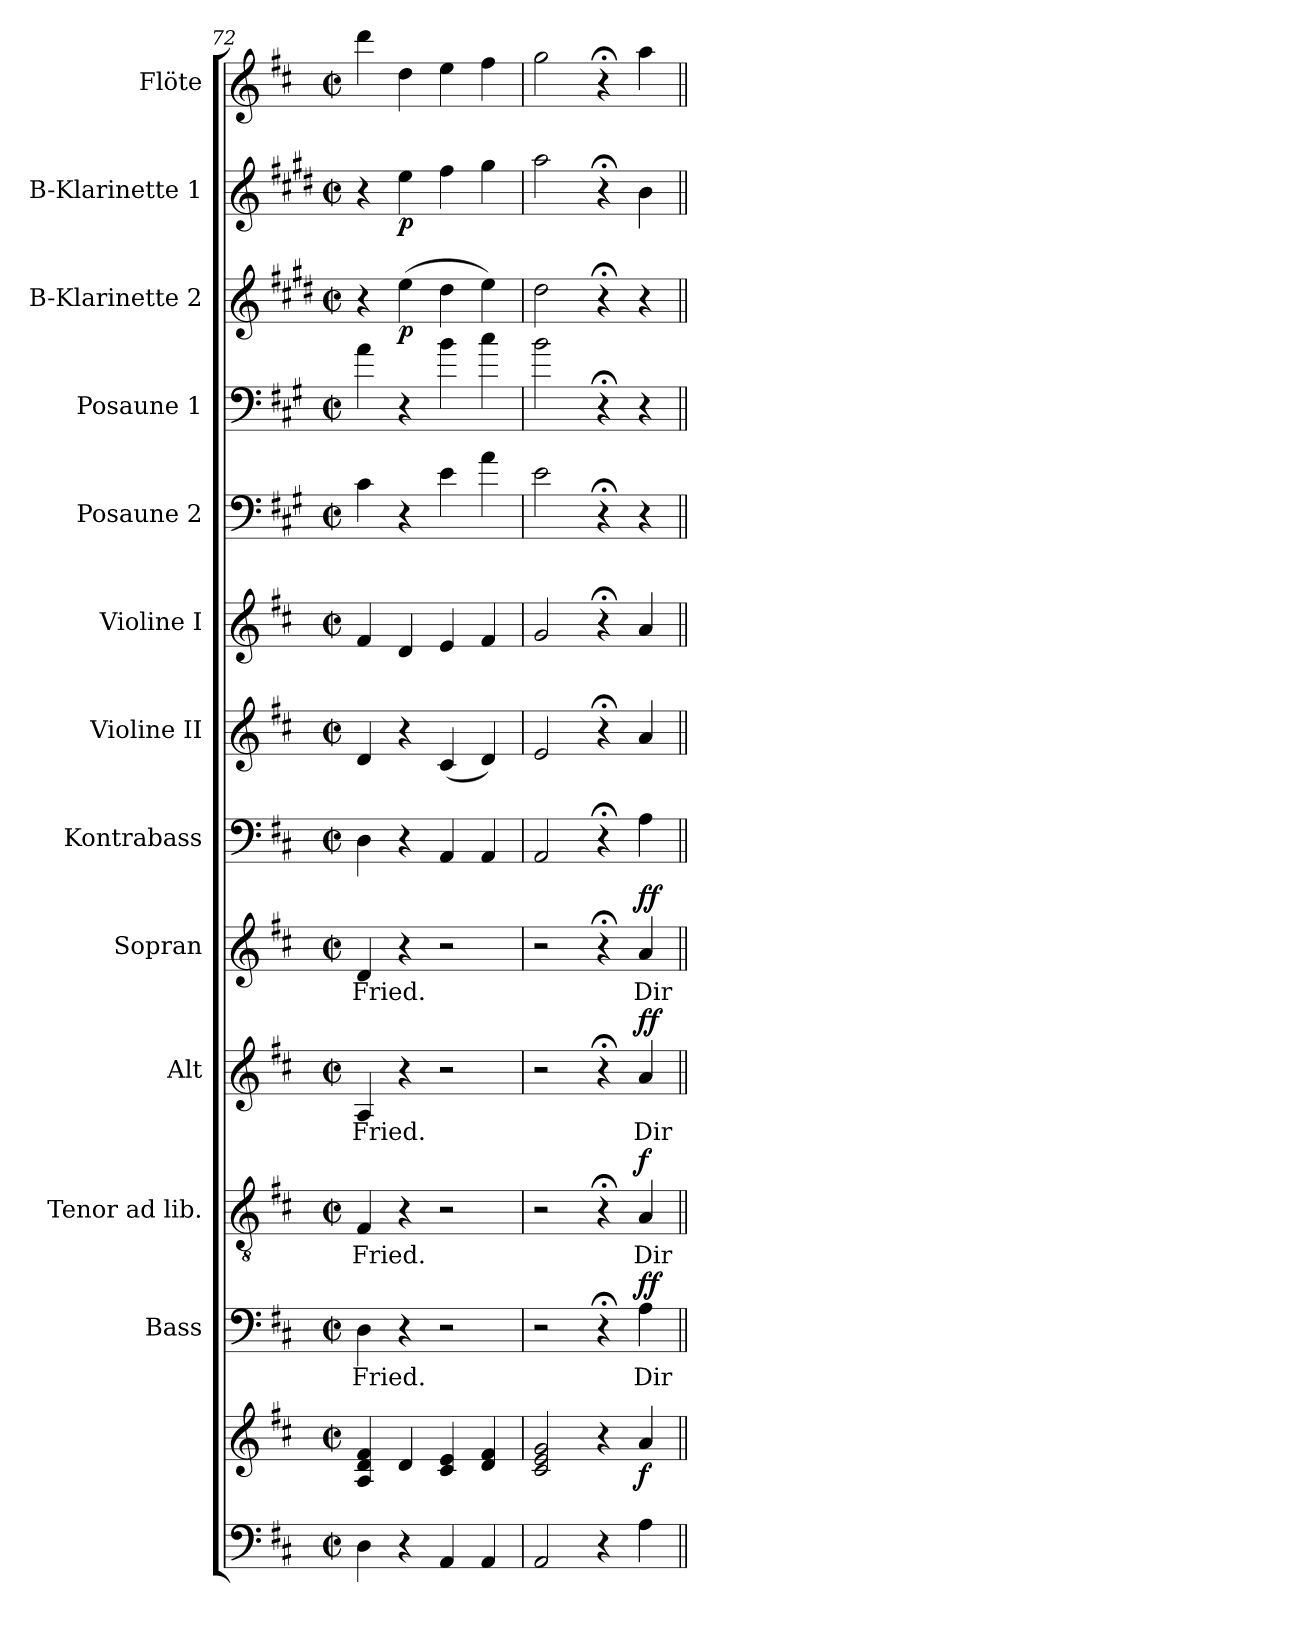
**kern	**kern	**dynam	**kern	**text	**dynam	**kern	**text	**dynam	**kern	**text	**dynam	**kern	**text	**dynam	**kern	**kern	**kern	**kern	**kern	**kern	**dynam	**kern	**dynam	**kern
*part13	*part13	*part13	*part12	*part12	*part12	*part11	*part11	*part11	*part10	*part10	*part10	*part9	*part9	*part9	*part8	*part7	*part6	*part5	*part4	*part3	*part3	*part2	*part2	*part1
*staff14	*staff13	*staff13/14	*staff12	*staff12	*staff12	*staff11	*staff11	*staff11	*staff10	*staff10	*staff10	*staff9	*staff9	*staff9	*staff8	*staff7	*staff6	*staff5	*staff4	*staff3	*staff3	*staff2	*staff2	*staff1
*	*	*	*I"Bass	*	*	*I"Tenor ad lib.	*	*	*I"Alt	*	*	*I"Sopran	*	*	*I"Kontrabass	*I"Violine II	*I"Violine I	*I"Posaune 2	*I"Posaune 1	*I"B-Klarinette 2	*	*I"B-Klarinette 1	*	*I"Flöte
*	*	*	*I'B.	*	*	*I'T.	*	*	*I'A.	*	*	*I'S.	*	*	*I'Kb.	*I'Vl. II	*I'Vl. I	*I'Pos 2	*I'Pos. 1	*I'B Kl. 2	*	*I'B Kl. 1	*	*I'Fl.
*clefF4	*clefG2	*	*clefF4	*	*	*clefGv2	*	*	*clefG2	*	*	*clefG2	*	*	*clefF4	*clefG2	*clefG2	*clefF4	*clefF4	*clefG2	*	*clefG2	*	*clefG2
*	*	*	*	*	*	*	*	*	*	*	*	*	*	*	*ITrd7c12	*	*	*ITrd4c7	*ITrd4c7	*ITrd1c2	*	*ITrd1c2	*	*
*k[f#c#]	*k[f#c#]	*	*k[f#c#]	*	*	*k[f#c#]	*	*	*k[f#c#]	*	*	*k[f#c#]	*	*	*k[f#c#]	*k[f#c#]	*k[f#c#]	*k[f#c#]	*k[f#c#]	*k[f#c#]	*	*k[f#c#]	*	*k[f#c#]
*D:	*D:	*	*D:	*	*	*D:	*	*	*D:	*	*	*D:	*	*	*D:	*D:	*D:	*D:	*D:	*D:	*	*D:	*	*D:
*M2/2	*M2/2	*	*M2/2	*	*	*M2/2	*	*	*M2/2	*	*	*M2/2	*	*	*M2/2	*M2/2	*M2/2	*M2/2	*M2/2	*M2/2	*	*M2/2	*	*M2/2
*met(c|)	*met(c|)	*	*met(c|)	*	*	*met(c|)	*	*	*met(c|)	*	*	*met(c|)	*	*	*met(c|)	*met(c|)	*met(c|)	*met(c|)	*met(c|)	*met(c|)	*	*met(c|)	*	*met(c|)
=72	=72	=72	=72	=72	=72	=72	=72	=72	=72	=72	=72	=72	=72	=72	=72	=72	=72	=72	=72	=72	=72	=72	=72	=72
!	!	!	!	!LO:LY:b	!	!	!LO:LY:b	!	!	!LO:LY:b	!	!	!LO:LY:b	!	!	!	!	!	!	!	!	!	!	!
4D\	4A/ 4d/ 4f#/	.	4D\	Fried.	.	4F#/	Fried.	.	4A/	Fried.	.	4d/	Fried.	.	4DD\	4d/	4f#/	4F#\	4d\	4r	.	4r	.	4ddd\
!	!	!	!	!	!	!	!	!	!	!	!	!	!	!	!	!	!	!	!	!	!LO:DY:b	!	!LO:DY:b	!
4r	4d/	.	4r	.	.	4r	.	.	4r	.	.	4r	.	.	4r	4r	4d/	4r	4r	(>4dd\	p	4dd\	p	4dd\
4AA/	4c#/ 4e/	.	2r	.	.	2r	.	.	2r	.	.	2r	.	.	4AAA/	(<4c#/	4e/	4A\	4e\	4cc#\	.	4ee\	.	4ee\
4AA/	4d/ 4f#/	.	.	.	.	.	.	.	.	.	.	.	.	.	4AAA/	4d/)	4f#/	4d\	4f#\	4dd\)	.	4ff#\	.	4ff#\
=73	=73	=73	=73	=73	=73	=73	=73	=73	=73	=73	=73	=73	=73	=73	=73	=73	=73	=73	=73	=73	=73	=73	=73	=73
2AA/	2c#/ 2e/ 2g/	.	2r	.	.	2r	.	.	2r	.	.	2r	.	.	2AAA/	2e/	2g/	2A\	2e\	2cc#\	.	2gg\	.	2gg\
4r	4r	.	4r;<	.	.	4r;<	.	.	4r;<	.	.	4r;<	.	.	4r;<	4r;<	4r;<	4r;<	4r;<	4r;<	.	4r;<	.	4r;<
!	!	!LO:DY:b	!	!LO:LY:b	!LO:DY:a	!	!LO:LY:b	!LO:DY:a	!	!LO:LY:b	!LO:DY:a	!	!LO:LY:b	!LO:DY:a	!	!	!	!	!	!	!	!	!	!
4A\	4a/	f	4A\	Dir	ff	4A/	Dir	f	4a/	Dir	ff	4a/	Dir	ff	4AA\	4a/	4a/	4r	4r	4r	.	4a\	.	4aa\
=||	=||	=||	=||	=||	=||	=||	=||	=||	=||	=||	=||	=||	=||	=||	=||	=||	=||	=||	=||	=||	=||	=||	=||	=||
*-	*-	*-	*-	*-	*-	*-	*-	*-	*-	*-	*-	*-	*-	*-	*-	*-	*-	*-	*-	*-	*-	*-	*-	*-
